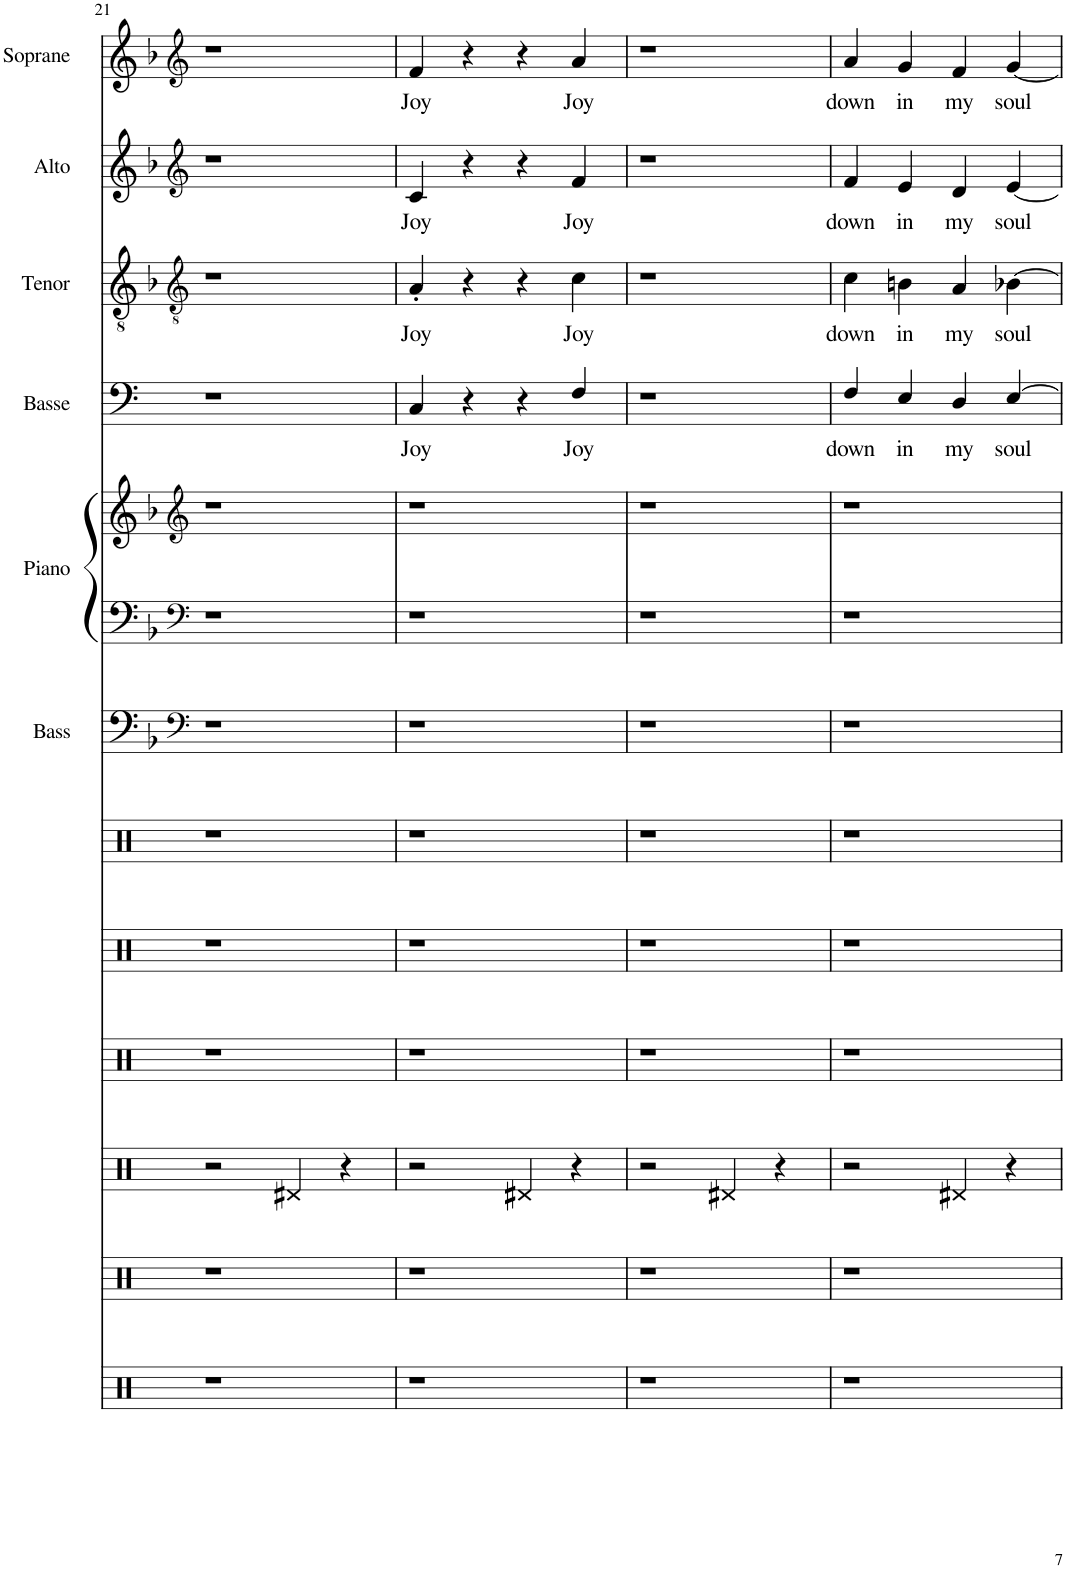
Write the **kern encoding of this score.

**kern	**kern	**kern	**kern	**kern	**kern	**kern	**kern	**kern	**kern	**text	**kern	**text	**kern	**text	**kern	**text
*part12	*part11	*part10	*part9	*part8	*part7	*part6	*part5	*part5	*part4	*part4	*part3	*part3	*part2	*part2	*part1	*part1
*staff13	*staff12	*staff11	*staff10	*staff9	*staff8	*staff7	*staff6	*staff5	*staff4	*staff4	*staff3	*staff3	*staff2	*staff2	*staff1	*staff1
*I"Acoustic Bass Drum	*I"Acoustic Bass Drum	*I"Acoustic Bass Drum	*I"Acoustic Bass Drum	*I"Acoustic Bass Drum	*I"Acoustic Bass Drum	*I"Basse acoustique	*I"Piano	*	*I"Bass	*	*I"Ténor	*	*I"Alto	*	*I"Soprano	*
*I'B Dr	*I'B Dr	*I'B Dr	*I'B Dr	*I'B Dr	*I'B Dr	*I'Bass	*I'Piano	*	*	*	*	*	*I'Alto	*	*	*
!!LO:PB:g=z
*clefF4	*clefF4	*clefF4	*clefFv4	*clefFv4	*clefFv4	*clefF4	*clefF4	*clefG2	*clefF4	*	*clefGv2	*	*clefG2	*	*clefG2	*
*k[]	*k[]	*k[]	*k[]	*k[]	*k[]	*k[b-]	*k[b-]	*k[b-]	*k[]	*	*k[b-]	*	*k[b-]	*	*k[b-]	*
*M4/4	*M4/4	*M4/4	*M4/4	*M4/4	*M4/4	*M4/4	*M4/4	*M4/4	*M4/4	*	*M4/4	*	*M4/4	*	*M4/4	*
=21	=21	=21	=21	=21	=21	=21	=21	=21	=21	=21	=21	=21	=21	=21	=21	=21
1r	1r	2r	1r	1r	1r	1r	1r	1r	1r	.	1r	.	1r	.	1r	.
.	.	4RFF/	.	.	.	.	.	.	.	.	.	.	.	.	.	.
.	.	4r	.	.	.	.	.	.	.	.	.	.	.	.	.	.
=22	=22	=22	=22	=22	=22	=22	=22	=22	=22	=22	=22	=22	=22	=22	=22	=22
!	!	!	!	!	!	!	!	!	!	!LO:LY:b	!	!LO:LY:b	!	!LO:LY:b	!	!LO:LY:b
1r	1r	2r	1r	1r	1r	1r	1r	1r	4C/	Joy	4A'/	Joy	4c/	Joy	4f/	Joy
.	.	.	.	.	.	.	.	.	4r	.	4r	.	4r	.	4r	.
.	.	4RFF/	.	.	.	.	.	.	4r	.	4r	.	4r	.	4r	.
!	!	!	!	!	!	!	!	!	!	!LO:LY:b	!	!LO:LY:b	!	!LO:LY:b	!	!LO:LY:b
.	.	4r	.	.	.	.	.	.	4F/	Joy	4c\	Joy	4f/	Joy	4a/	Joy
=23	=23	=23	=23	=23	=23	=23	=23	=23	=23	=23	=23	=23	=23	=23	=23	=23
1r	1r	2r	1r	1r	1r	1r	1r	1r	1r	.	1r	.	1r	.	1r	.
.	.	4RFF/	.	.	.	.	.	.	.	.	.	.	.	.	.	.
.	.	4r	.	.	.	.	.	.	.	.	.	.	.	.	.	.
=24	=24	=24	=24	=24	=24	=24	=24	=24	=24	=24	=24	=24	=24	=24	=24	=24
!	!	!	!	!	!	!	!	!	!	!LO:LY:b	!	!LO:LY:b	!	!LO:LY:b	!	!LO:LY:b
1r	1r	2r	1r	1r	1r	1r	1r	1r	4F/	down	4c\	down	4f/	down	4a/	down
!	!	!	!	!	!	!	!	!	!	!LO:LY:b	!	!LO:LY:b	!	!LO:LY:b	!	!LO:LY:b
.	.	.	.	.	.	.	.	.	4E/	in	4Bn\	in	4e/	in	4g/	in
!	!	!	!	!	!	!	!	!	!	!LO:LY:b	!	!LO:LY:b	!	!LO:LY:b	!	!LO:LY:b
.	.	4RFF/	.	.	.	.	.	.	4D/	my	4A/	my	4d/	my	4f/	my
!	!	!	!	!	!	!	!	!	!	!LO:LY:b	!	!LO:LY:b	!	!LO:LY:b	!	!LO:LY:b
.	.	4r	.	.	.	.	.	.	[4E/	soul	[4B-X\	soul	[4e/	soul	[4g/	soul
=	=	=	=	=	=	=	=	=	=	=	=	=	=	=	=	=
*-	*-	*-	*-	*-	*-	*-	*-	*-	*-	*-	*-	*-	*-	*-	*-	*-
